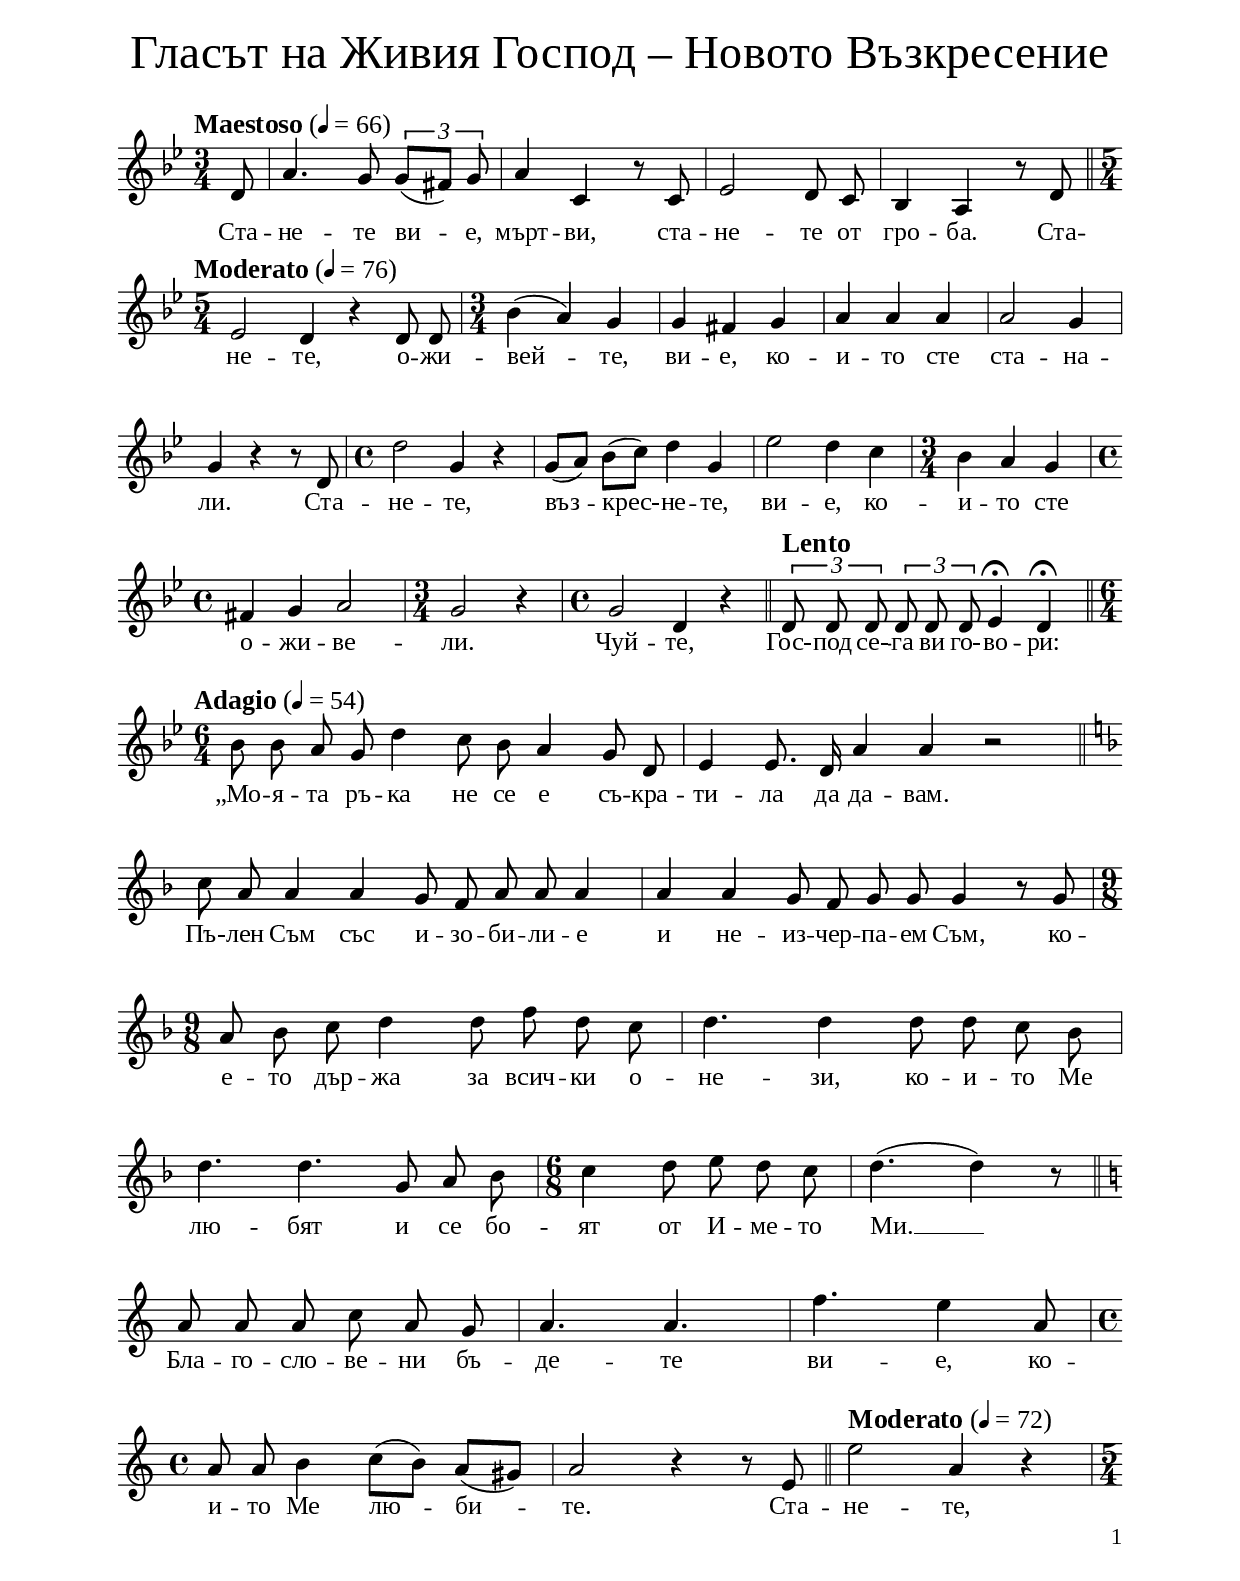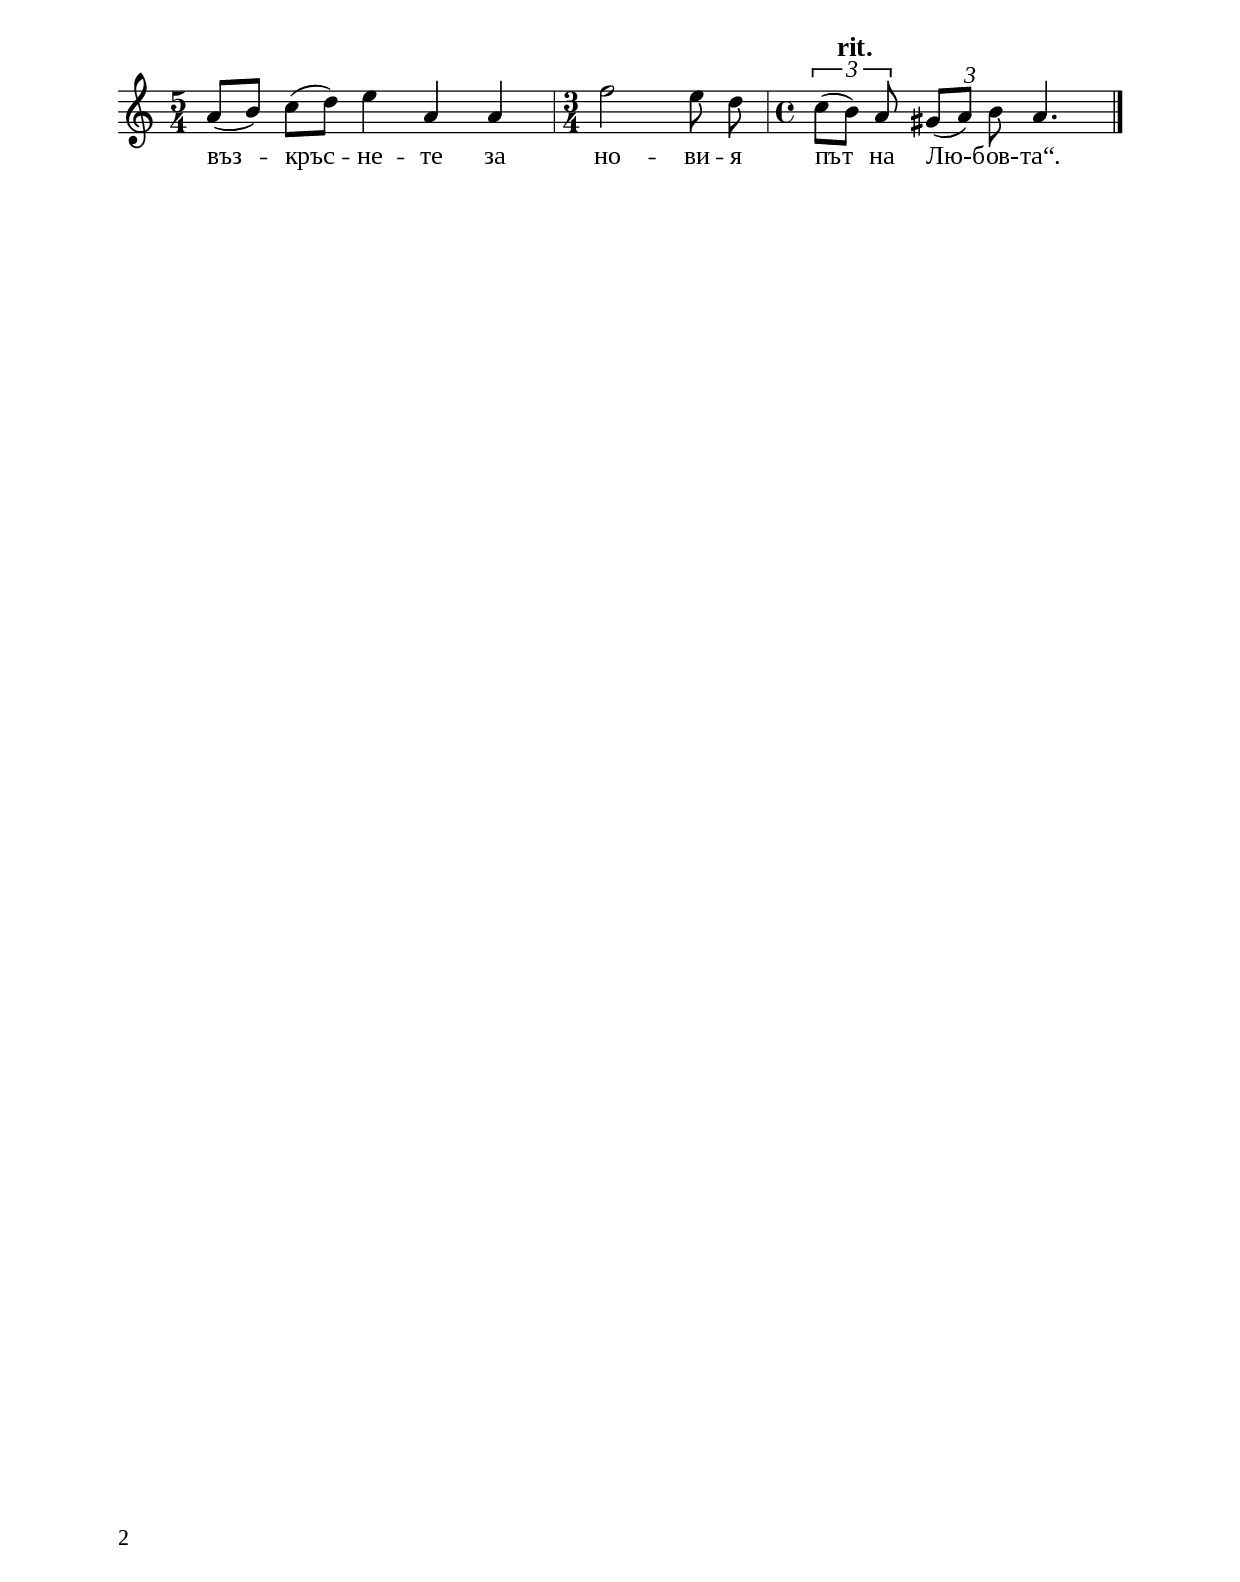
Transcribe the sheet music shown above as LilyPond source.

\version "2.24.3"

% include paper part and global functions
\include "include/globals.ily"

\bookpart {
  \label #'ref190
  \tocItem \markup "Гласът на Живия Господ"
  \include "include/bookpart-paper.ily"
  \score {
    \include "include/score-layout.ily"

    \new Voice \absolute {
      \clef treble
      \key g \minor
      \time 3/4
      \tempoFunc "Maestoso" 4 "66"

      \partial 8
      d'8 | % 2
      a'4. g'8 \tuplet 3/2 {
        g'8 ( [ fis'8 ])  g'8
      }
      | % 3
      a'4 c'4 r8 c'8 | % 4
      es'2 \autoBeamOff d'8 c'8  | % 5
      bes4 a4 r8 d'8 \bar "||" \break | % 6
      \time 5/4  | % 6
      \tempoFunc "Moderato" 4 "76"
      es'2 d'4 r4 d'8 d'8 | % 7
      \time 3/4  | % 7
      bes'4 ( a'4 ) g'4 | % 8
      g'4 fis'4 g'4 | % 9
      a'4 a'4 a'4 |
      a'2 g'4 \break  | % 11
      g'4 r4 r8 d'8 | % 12
      \time 4/4  | % 12
      d''2 g'4 r4| % 13
      g'8 ( [ a'8 ) ]  bes'8 ( [  c''8 )
      ]  d''4 g'4 |  % 14
      es''2  d''4  c''4 | % 15
      \time 3/4  | % 15
      bes'4 a'4 g'4 \break | % 16
      \time 4/4  | % 16
      fis'4 g'4 a'2 | % 17
      \time 3/4  | % 17
      g'2 r4 | % 18
      \time 4/4  | % 18
      g'2 d'4 r4 \bar "||"
      \autoBeamOff
      \tempo "Lento"
      \times 2/3  {
        d'8  d'8 d'8
      }
      \times 2/3  {
        d'8 d'8 d'8
      }
      es'4 ^\fermata d'4 ^\fermata \bar "||"
      \break |
      \tempoFunc "Adagio" 4 "54"
      \time 6/4
      bes'8  bes'8 a'8 g'8
      d''4  c''8  bes'8  % 21
      a'4 g'8 d'8 | es'4 es'8. d'16 a'4 a'4 r2 \break \bar "||" | % 23

      \key f \major
      c''8 a'8 a'4 a'4  g'8 f'8 a'8 a'8 a'4 | % 25
      a'4 a'4 g'8 f'8 g'8 g'8 g'4 r8 g'8 | \break  % 27
      \time 9/8
      \autoBeamOff
      a'8  bes'8  c''8  d''4
      d''8 f''8  d''8  c''8 | d''4.
      d''4  d''8
      d''8  c''8  bes'8 | \break
      d''4.
      d''4. g'8 a'8  bes'8 |
      \time 6/8
      c''4  d''8 e''8  d''8  c''8 |  d''4. (d''4) r8 | \bar "||" \break
      \key a \minor
      \autoBeamOff a'8 a'8 a'8 c''8 a'8 g'8 | a'4. a'4. |
      f''4.  e''4 a'8  | \break
      \time 4/4  | % 35
      a'8 a'8  b'4  c''8 ( [
      b'8 ) ]
      a'8 ( [ gis'8 ) ] | % 36
      a'2 r4 r8 e'8 \bar "||"
      | % 37
      | % 37
      \tempoFunc "Moderato" 4 "72"
      e''2 a'4 r4 |  \break  % 38

      \autoBeamOn

      \time 5/4 a'8 (  [ b'8] )   c''8 (  [ d''8] )  e''4 a'4  a'4 |
      \time 3/4
      f''2  \autoBeamOff e''8  d''8 |
      \time 4/4
      \tweak direction #up \times 2/3 {
        \once \override Slur.positions = #'(1 . 1)
        \tempo "         rit." c''8   ( [  b'8 ) ]  a'8
      }
      \once \omit TupletBracket \times 2/3 {
        gis'8 ( [  a'8
        ) ] b'8
      }
      a'4.
      \bar "|."

    }

    \addlyrics {
      Ста -- не -- те ви -- е, мърт --
      ви, ста -- не -- те от гро -- ба.
      Ста -- не -- те, о -- жи -- вей --
      те, ви -- е, ко -- и -- то сте ста --
      на -- ли. Ста -- не -- те, въз --
      "крес-" -- не -- те, ви -- е, ко -- и
      -- то сте о -- жи -- ве -- ли. Чуй --
      те, "Гос-" -- под "се-" -- га ви "го-" --
      во -- ри: „Мо -- я -- та ръ -- ка
      не се е съ -- кра -- ти -- ла да
      да -- вам. "Пъ-" -- лен Съм със и --
      зо -- би -- ли -- е и не -- из -- чер
      -- па -- ем Съм, ко -- е -- то дър --
      жа за всич -- ки о -- не -- зи, ко
      -- и -- то Ме лю -- бят и се бо --
      ят от И -- ме -- то Ми. __ Бла -- го --
      сло -- ве -- ни бъ -- де -- те ви --
      е, ко -- и -- то Ме лю -- би
      -- те. Ста -- не -- те, въз --
      кръс -- не -- те за но -- ви -- я
      път на "Лю-" -- "бов-" -- та“.}

      \header {
        title = \titleFunc #'ref_desc_15 "Гласът на Живия Господ – Новото Възкресение" " Glasăt na Živija Gospod – Novoto Văzkresenie"
      }

      \midi{}

    } % score

  } % bookpart

  % Più mosso
  %
